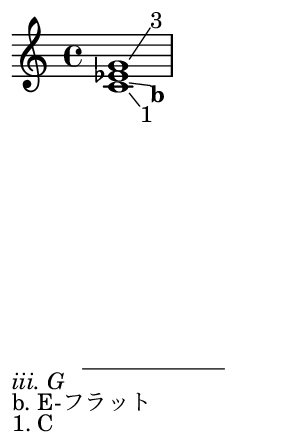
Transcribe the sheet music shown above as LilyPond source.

%% Generated by lilypond-book.py
%% Options: [exampleindent=10.16\mm,indent=0\mm,line-width=160\mm,papersize=a8,quote,ragged-right]
\include "lilypond-book-preamble.ly"


% ****************************************************************
% Start cut-&-pastable-section
% ****************************************************************



\paper {
  #(set-paper-size "a8")
  indent = 0\mm
  line-width = 160\mm
  % offset the left padding, also add 1mm as lilypond creates cropped
  % images with a little space on the right
  line-width = #(- line-width (* mm  3.000000) (* mm 1))
  line-width = 160\mm - 2.0 * 10.16\mm
  % offset the left padding, also add 1mm as lilypond creates cropped
  % images with a little space on the right
  line-width = #(- line-width (* mm  3.000000) (* mm 1))
  ragged-right = ##t
}

\layout {
  
}





% ****************************************************************
% ly snippet:
% ****************************************************************
\sourcefileline 1362
\book {
  \header { tagline = ##f }
  \relative c' {
    <
    \footnote "1" #'(1 . -1.25) "1. C" c
    \footnote
       \markup { \bold "b" } #'(2 . -0.25) "b. E-フラット" es
    \footnote "3" #'(2 . 3) \markup { \italic "iii. G" } g
    >1
  }
}



% ****************************************************************
% end ly snippet
% ****************************************************************
